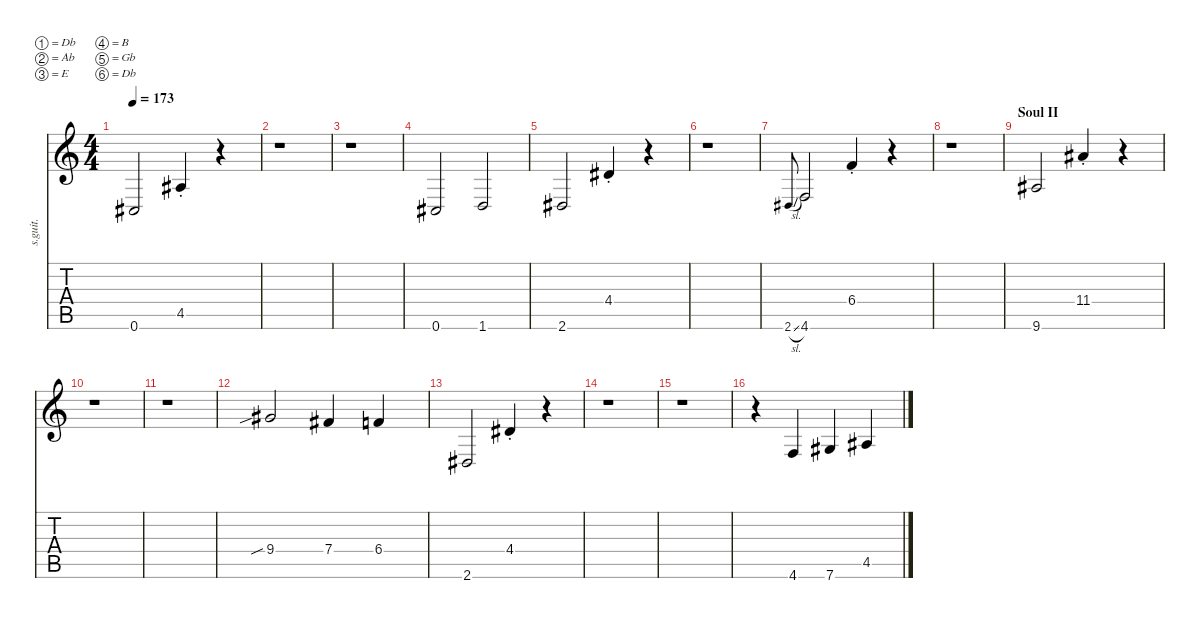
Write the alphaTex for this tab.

\defaultSystemsLayout 4
\hideDynamics
\bracketExtendMode nobrackets
\track ("IV (Outro Clean)" "s.guit.") {instrument electricguitarclean}
\staff {score tabs}
\tuning (Db4 Ab3 E3 B2 Gb2 Db2)
\ts (4 4)
\tempo 173
\clef g2
\ks c
0.6{acc #}.2{lyrics (0 "") lyrics (1 "") lyrics (2 "") lyrics (3 "") lyrics (4 "") dy mf} 4.5{st acc #}.4{lyrics (0 "") lyrics (1 "") lyrics (2 "") lyrics (3 "") lyrics (4 "")} r.4 |
r.1 |
r.1 |
0.6{acc #}.2{lyrics (0 "") lyrics (1 "") lyrics (2 "") lyrics (3 "") lyrics (4 "")} 1.6.2{lyrics (0 "") lyrics (1 "") lyrics (2 "") lyrics (3 "") lyrics (4 "")} |
2.6{acc #}.2{lyrics (0 "") lyrics (1 "") lyrics (2 "") lyrics (3 "") lyrics (4 "")} 4.4{st acc #}.4{lyrics (0 "") lyrics (1 "") lyrics (2 "") lyrics (3 "") lyrics (4 "")} r.4 |
r.1 |
2.6{sl acc #}.8{lyrics (0 "") lyrics (1 "") lyrics (2 "") lyrics (3 "") lyrics (4 "") gr onbeat} 4.6.2{lyrics (0 "") lyrics (1 "") lyrics (2 "") lyrics (3 "") lyrics (4 "")} 6.4{st}.4{lyrics (0 "") lyrics (1 "") lyrics (2 "") lyrics (3 "") lyrics (4 "")} r.4 |
r.1 |
\section ("" "Soul II")
9.6{acc #}.2{lyrics (0 "") lyrics (1 "") lyrics (2 "") lyrics (3 "") lyrics (4 "")} 11.4{st acc #}.4{lyrics (0 "") lyrics (1 "") lyrics (2 "") lyrics (3 "") lyrics (4 "")} r.4 |
r.1 |
r.1 |
9.4{sib acc #}.2{lyrics (0 "") lyrics (1 "") lyrics (2 "") lyrics (3 "") lyrics (4 "")} 7.4{acc #}.4{lyrics (0 "") lyrics (1 "") lyrics (2 "") lyrics (3 "") lyrics (4 "")} 6.4.4{lyrics (0 "") lyrics (1 "") lyrics (2 "") lyrics (3 "") lyrics (4 "")} |
2.6{acc #}.2{lyrics (0 "") lyrics (1 "") lyrics (2 "") lyrics (3 "") lyrics (4 "")} 4.4{st acc #}.4{lyrics (0 "") lyrics (1 "") lyrics (2 "") lyrics (3 "") lyrics (4 "")} r.4 |
r.1 |
r.1 |
r.4 4.6.4{lyrics (0 "") lyrics (1 "") lyrics (2 "") lyrics (3 "") lyrics (4 "")} 7.6{acc #}.4{lyrics (0 "") lyrics (1 "") lyrics (2 "") lyrics (3 "") lyrics (4 "")} 4.5{acc #}.4{lyrics (0 "") lyrics (1 "") lyrics (2 "") lyrics (3 "") lyrics (4 "")}
